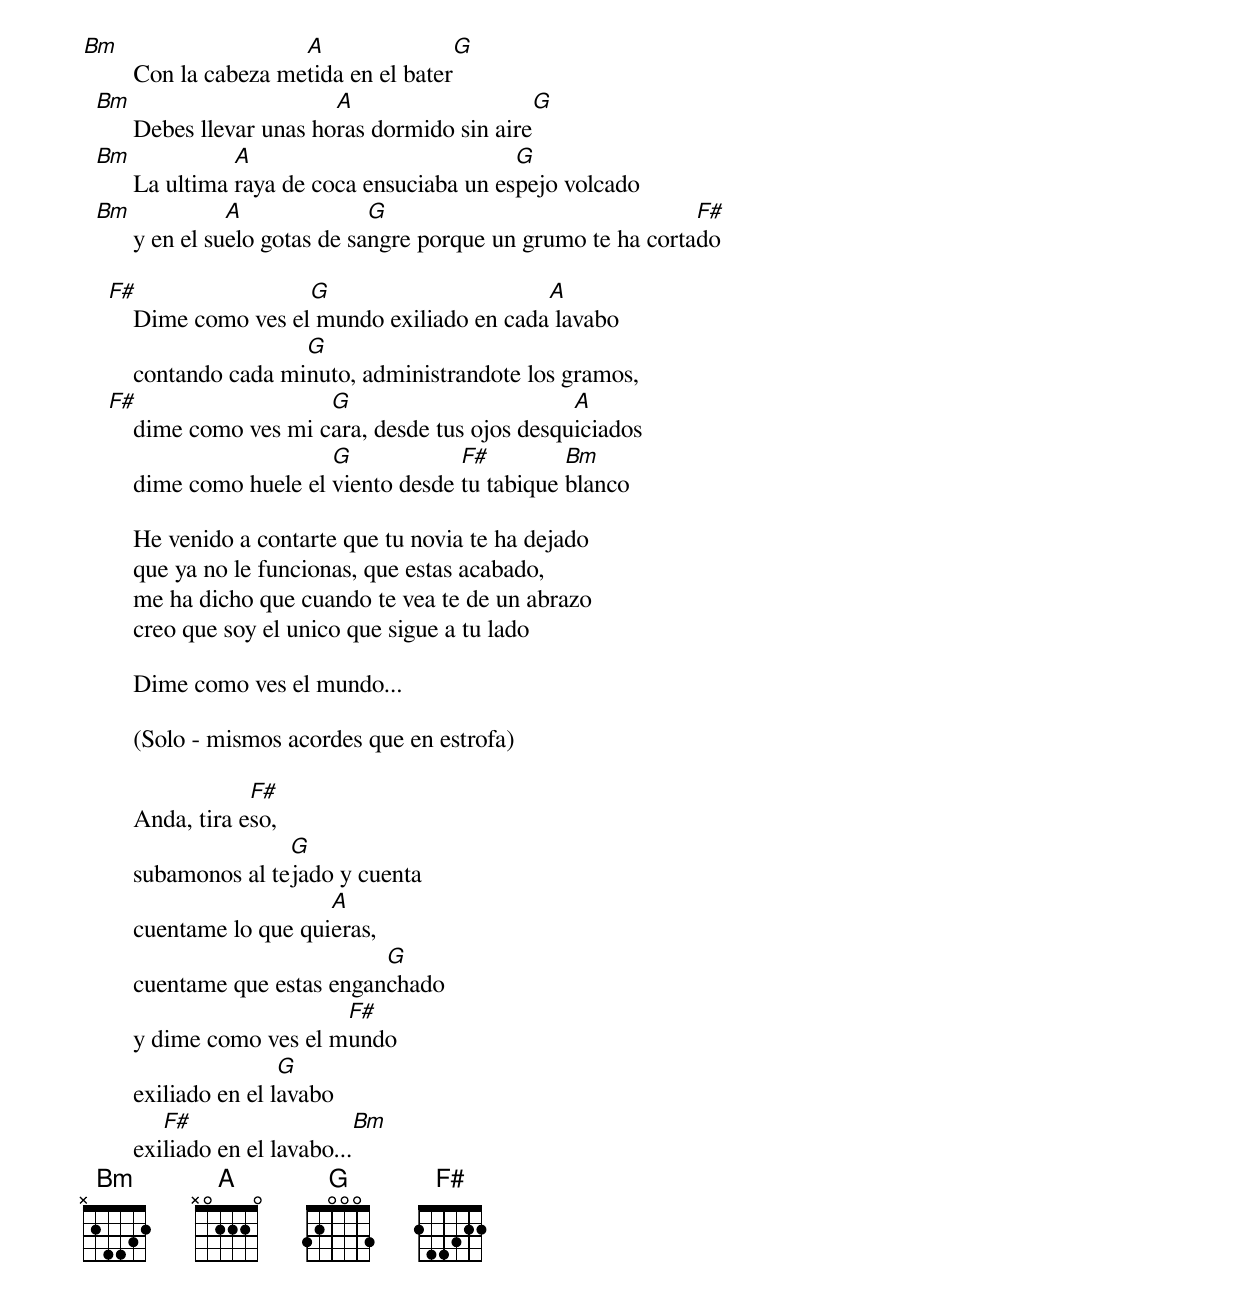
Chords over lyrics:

Bm                      A                 G
	Con la cabeza metida en el bater
  Bm                        A                      G
	Debes llevar unas horas dormido sin aire
  Bm              A                           G
	La ultima raya de coca ensuciaba un espejo volcado
  Bm              A              G                               F#
 	y en el suelo gotas de sangre porque un grumo te ha cortado

    F#                  G                      A
	Dime como ves el mundo exiliado en cada lavabo
                        G
	contando cada minuto, administrandote los gramos,
    F#                    G                        A
	dime como ves mi cara, desde tus ojos desquiciados
                           G            F#         Bm
	dime como huele el viento desde tu tabique blanco

	He venido a contarte que tu novia te ha dejado
	que ya no le funcionas, que estas acabado,
	me ha dicho que cuando te vea te de un abrazo
	creo que soy el unico que sigue a tu lado

	Dime como ves el mundo...

	(Solo - mismos acordes que en estrofa)

		    F#
	Anda, tira eso,
                       G
	subamonos al tejado y cuenta
		           A
	cuentame lo que quieras,
				G
	cuentame que estas enganchado
		            F#
	y dime como ves el mundo
			G
	exiliado en el lavabo
	   F#			Bm
	exiliado en el lavabo...
